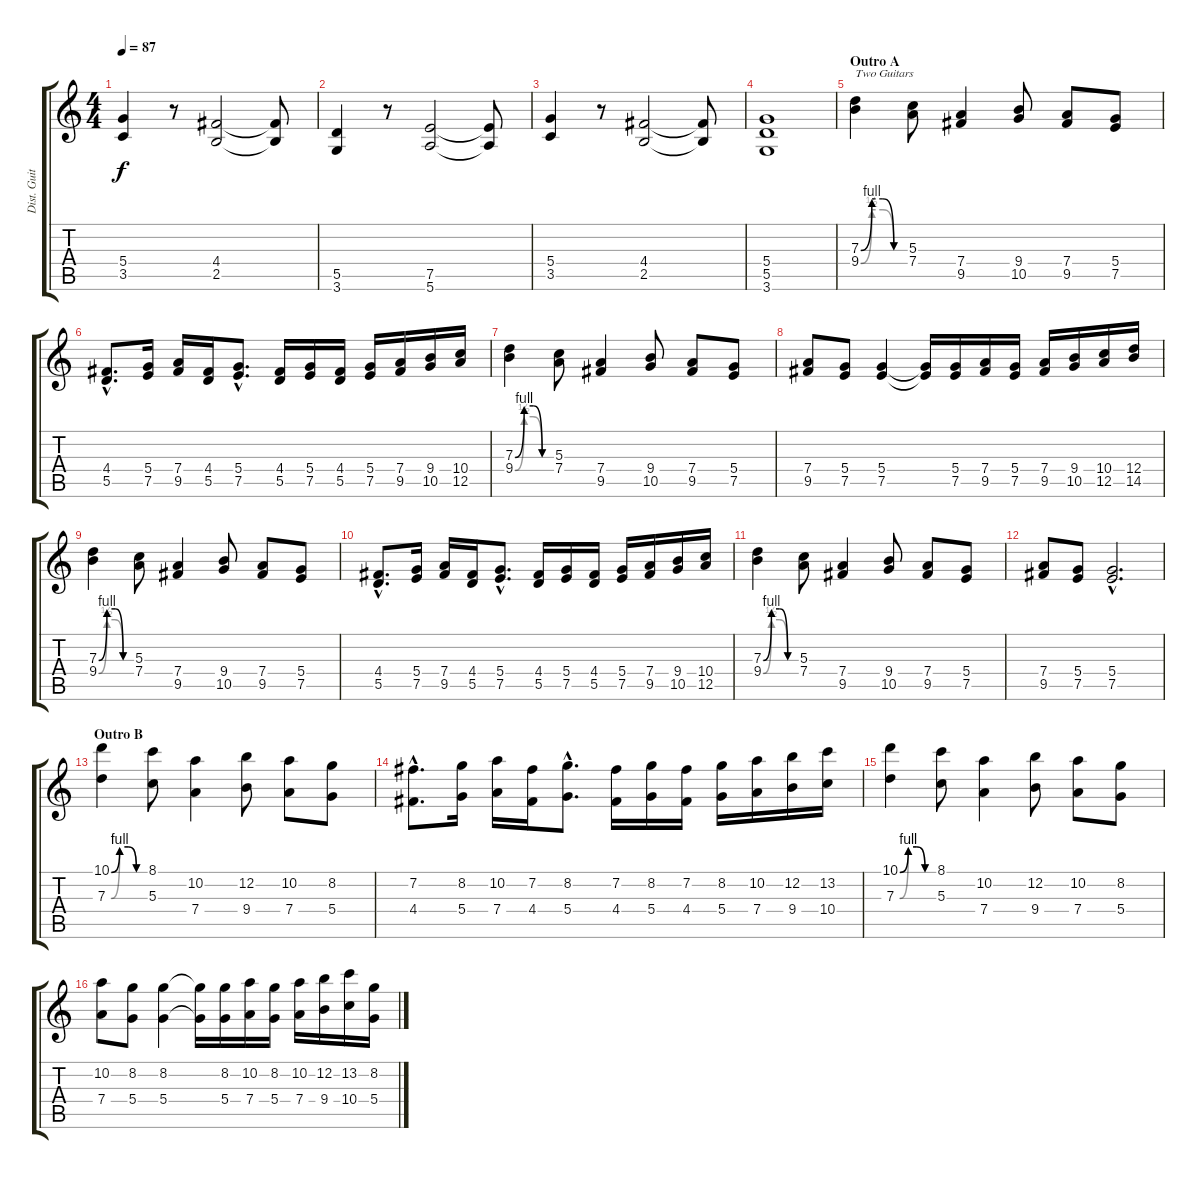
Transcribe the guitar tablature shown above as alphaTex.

\track ("Dist. Guitar" "Dist. Guit") {instrument distortionguitar}
\staff {score tabs}
\tuning (E4 B3 G3 D3 A2 E2) {hide}
\ts (4 4)
\tempo 87
\clef g2
\ks c
(5.4 3.5).4{dy f} r.8 (4.4 2.5).2 (4.4{t} 2.5{t}).8 |
(5.5 3.6).4 r.8 (7.5 5.6).2 (7.5{t} 5.6{t}).8 |
(5.4 3.5).4 r.8 (4.4 2.5).2 (4.4{t} 2.5{t}).8 |
(5.4 5.5 3.6).1 |
\section ("" "Outro A")
(7.3{be (custom 0 0 15 4 30 4 45 0 60 0)} 9.4{be (custom 0 0 15 2 30 2 45 0 60 0)}).4{txt "Two Guitars"} (5.3 7.4).8 (7.4 9.5).4 (9.4 10.5).8 (7.4 9.5).8 (5.4 7.5).8 |
(4.4{hac} 5.5{hac}).8{d} (5.4 7.5).16 (7.4 9.5).16 (4.4 5.5).16 (5.4{hac} 7.5{hac}).8{d} (4.4 5.5).16 (5.4 7.5).16 (4.4 5.5).16 (5.4 7.5).16 (7.4 9.5).16 (9.4 10.5).16 (10.4 12.5).16 |
(7.3{be (custom 0 0 15 4 30 4 45 0 60 0)} 9.4{be (custom 0 0 15 2 30 2 45 0 60 0)}).4 (5.3 7.4).8 (7.4 9.5).4 (9.4 10.5).8 (7.4 9.5).8 (5.4 7.5).8 |
(7.4 9.5).8 (5.4 7.5).8 (5.4 7.5).4 (5.4{t} 7.5{t}).16 (5.4 7.5).16 (7.4 9.5).16 (5.4 7.5).16 (7.4 9.5).16 (9.4 10.5).16 (10.4 12.5).16 (12.4 14.5).16 |
(7.3{be (custom 0 0 15 4 30 4 45 0 60 0)} 9.4{be (custom 0 0 15 2 30 2 45 0 60 0)}).4 (5.3 7.4).8 (7.4 9.5).4 (9.4 10.5).8 (7.4 9.5).8 (5.4 7.5).8 |
(4.4{hac} 5.5{hac}).8{d} (5.4 7.5).16 (7.4 9.5).16 (4.4 5.5).16 (5.4{hac} 7.5{hac}).8{d} (4.4 5.5).16 (5.4 7.5).16 (4.4 5.5).16 (5.4 7.5).16 (7.4 9.5).16 (9.4 10.5).16 (10.4 12.5).16 |
(7.3{be (custom 0 0 15 4 30 4 45 0 60 0)} 9.4{be (custom 0 0 15 2 30 2 45 0 60 0)}).4 (5.3 7.4).8 (7.4 9.5).4 (9.4 10.5).8 (7.4 9.5).8 (5.4 7.5).8 |
(7.4 9.5).8 (5.4 7.5).8 (5.4{hac} 7.5{hac}).2{d} |
\section ("" "Outro B")
(10.1{be (custom 0 0 15 4 30 4 45 0 60 0)} 7.3{be (custom 0 0 15 4 30 4 45 0 60 0)}).4 (8.1 5.3).8 (10.2 7.4).4 (12.2 9.4).8 (10.2 7.4).8 (8.2 5.4).8 |
(7.2{hac} 4.4{hac}).8{d} (8.2 5.4).16 (10.2 7.4).16 (7.2 4.4).16 (8.2{hac} 5.4{hac}).8{d} (7.2 4.4).16 (8.2 5.4).16 (7.2 4.4).16 (8.2 5.4).16 (10.2 7.4).16 (12.2 9.4).16 (13.2 10.4).16 |
(10.1{be (custom 0 0 15 4 30 4 45 0 60 0)} 7.3{be (custom 0 0 15 4 30 4 45 0 60 0)}).4 (8.1 5.3).8 (10.2 7.4).4 (12.2 9.4).8 (10.2 7.4).8 (8.2 5.4).8 |
(10.2 7.4).8 (8.2 5.4).8 (8.2 5.4).4 (8.2{t} 5.4{t}).16 (8.2 5.4).16{volume 8} (10.2 7.4).16 (8.2 5.4).16 (10.2 7.4).16 (12.2 9.4).16 (13.2 10.4).16 (8.2 5.4).16
